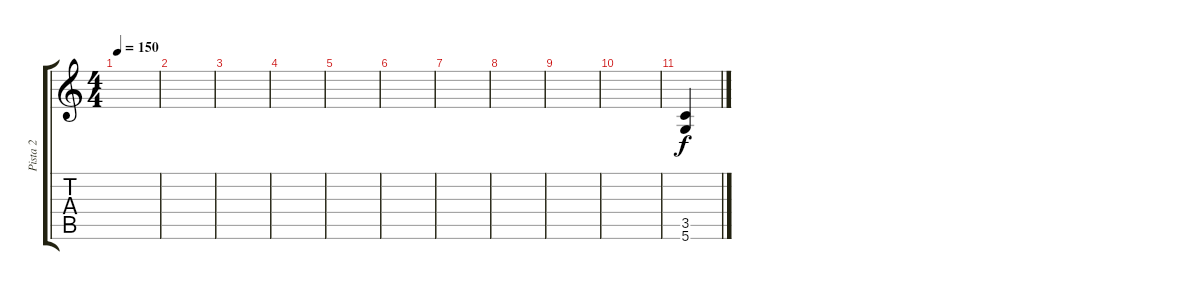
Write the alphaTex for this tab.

\track ("Pista 2" "Pista 2") {instrument overdrivenguitar}
\staff {score tabs}
\tuning (E4 B3 G3 D3 A2 D2) {hide}
\ts (4 4)
\tempo 150
\clef g2
\ks c
|
|
|
|
|
|
|
|
|
|
(3.5 5.6).4
